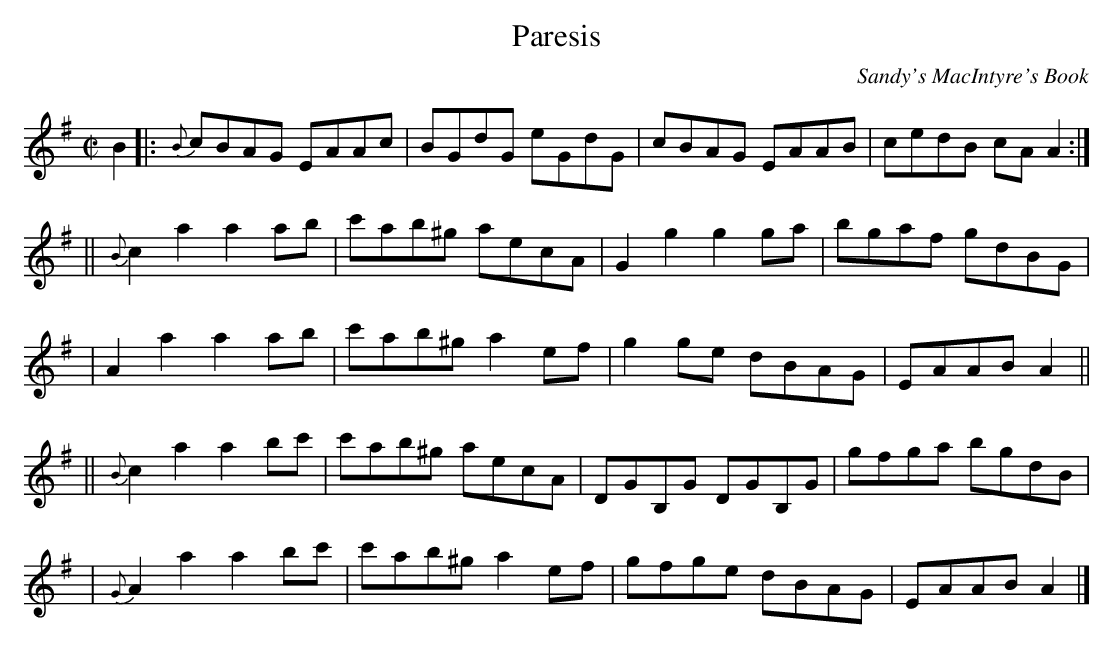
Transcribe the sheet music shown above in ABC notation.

X:1
T:Paresis
L:1/8
M:C|
C:Sandy's MacIntyre's Book
K:ADor
B2 \
|: {B}cBAG EAAc | BGdG eGdG | cBAG EAAB | cedB cA A2  :|
|| {B}c2 a2 a2 ab | c'ab^g aecA | G2 g2 g2 ga | bgaf gdBG |
|  A2 a2 a2 ab | c'ab^g a2ef | g2ge dBAG | EAAB A2 ||
|| {B}c2 a2 a2 bc' | c'ab^g aecA | DGB,G DGB,G | gfga bgdB |
|  {G}A2 a2 a2 bc' | c'ab^g a2ef | gfge dBAG | EAAB A2 |]
